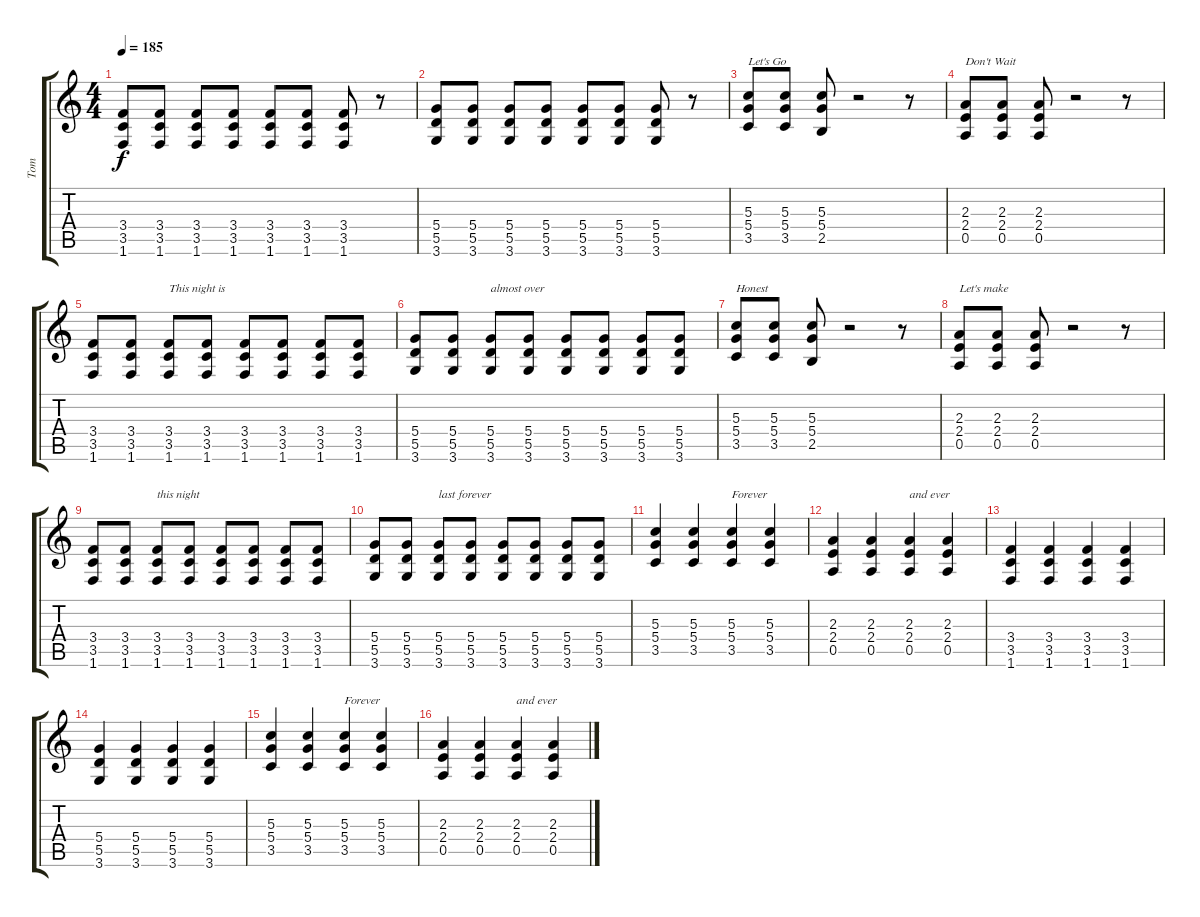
\track ("Tom" "Tom") {instrument distortionguitar}
\staff {score tabs}
\tuning (E4 B3 G3 D3 A2 E2) {hide}
\ts (4 4)
\tempo 185
\clef g2
\ks c
(3.4 3.5 1.6).8{dy f} (3.4 3.5 1.6).8 (3.4 3.5 1.6).8 (3.4 3.5 1.6).8 (3.4 3.5 1.6).8 (3.4 3.5 1.6).8 (3.4 3.5 1.6).8 r.8 |
(5.4 5.5 3.6).8 (5.4 5.5 3.6).8 (5.4 5.5 3.6).8 (5.4 5.5 3.6).8 (5.4 5.5 3.6).8 (5.4 5.5 3.6).8 (5.4 5.5 3.6).8 r.8 |
(5.3 5.4 3.5).8{txt "Let's Go"} (5.3 5.4 3.5).8 (5.3 5.4 2.5).8 r.2 r.8 |
(2.3 2.4 0.5).8{txt "Don't Wait" instrument distortionguitar} (2.3 2.4 0.5).8 (2.3 2.4 0.5).8 r.2 r.8 |
(3.4 3.5 1.6).8 (3.4 3.5 1.6).8 (3.4 3.5 1.6).8{txt "This night is"} (3.4 3.5 1.6).8 (3.4 3.5 1.6).8 (3.4 3.5 1.6).8 (3.4 3.5 1.6).8 (3.4 3.5 1.6).8 |
(5.4 5.5 3.6).8 (5.4 5.5 3.6).8 (5.4 5.5 3.6).8{txt "almost over"} (5.4 5.5 3.6).8 (5.4 5.5 3.6).8 (5.4 5.5 3.6).8 (5.4 5.5 3.6).8 (5.4 5.5 3.6).8 |
(5.3 5.4 3.5).8{txt "Honest"} (5.3 5.4 3.5).8 (5.3 5.4 2.5).8 r.2 r.8 |
(2.3 2.4 0.5).8{txt "Let's make"} (2.3 2.4 0.5).8 (2.3 2.4 0.5).8 r.2 r.8 |
(3.4 3.5 1.6).8 (3.4 3.5 1.6).8 (3.4 3.5 1.6).8{txt "this night "} (3.4 3.5 1.6).8 (3.4 3.5 1.6).8 (3.4 3.5 1.6).8 (3.4 3.5 1.6).8 (3.4 3.5 1.6).8 |
(5.4 5.5 3.6).8 (5.4 5.5 3.6).8 (5.4 5.5 3.6).8{txt "last forever"} (5.4 5.5 3.6).8 (5.4 5.5 3.6).8 (5.4 5.5 3.6).8 (5.4 5.5 3.6).8 (5.4 5.5 3.6).8 |
(5.3 5.4 3.5).4 (5.3 5.4 3.5).4 (5.3 5.4 3.5).4{txt "Forever"} (5.3 5.4 3.5).4 |
(2.3 2.4 0.5).4 (2.3 2.4 0.5).4 (2.3 2.4 0.5).4{txt "and ever"} (2.3 2.4 0.5).4 |
(3.4 3.5 1.6).4 (3.4 3.5 1.6).4 (3.4 3.5 1.6).4 (3.4 3.5 1.6).4 |
(5.4 5.5 3.6).4 (5.4 5.5 3.6).4 (5.4 5.5 3.6).4 (5.4 5.5 3.6).4 |
(5.3 5.4 3.5).4 (5.3 5.4 3.5).4 (5.3 5.4 3.5).4{txt "Forever"} (5.3 5.4 3.5).4 |
(2.3 2.4 0.5).4 (2.3 2.4 0.5).4 (2.3 2.4 0.5).4{txt "and ever"} (2.3 2.4 0.5).4
